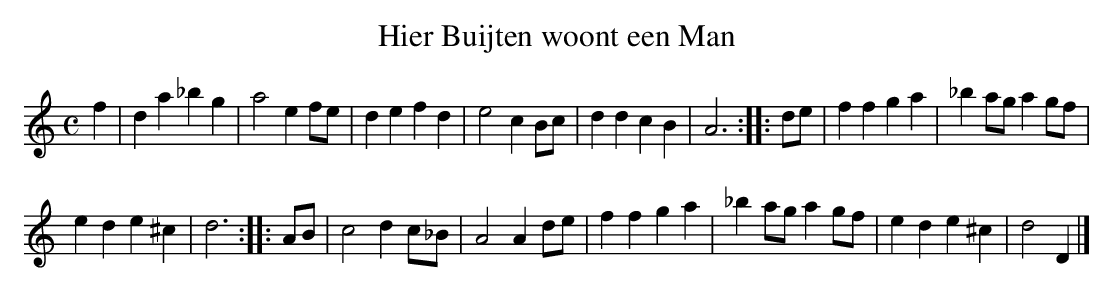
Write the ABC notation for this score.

X:1
T:Hier Buijten woont een Man
M:C
K:Ddor
f2|d2a2_b2g2|a4e2fe|d2e2f2d2|e4c2Bc|d2d2c2B2|A6:||:de|f2f2g2a2|_b2aga2gf|
e2d2e2^c2|d6:||:AB|c4d2c_B|A4A2de|f2f2g2a2|_b2aga2gf|e2d2e2^c2|d4D2|]
